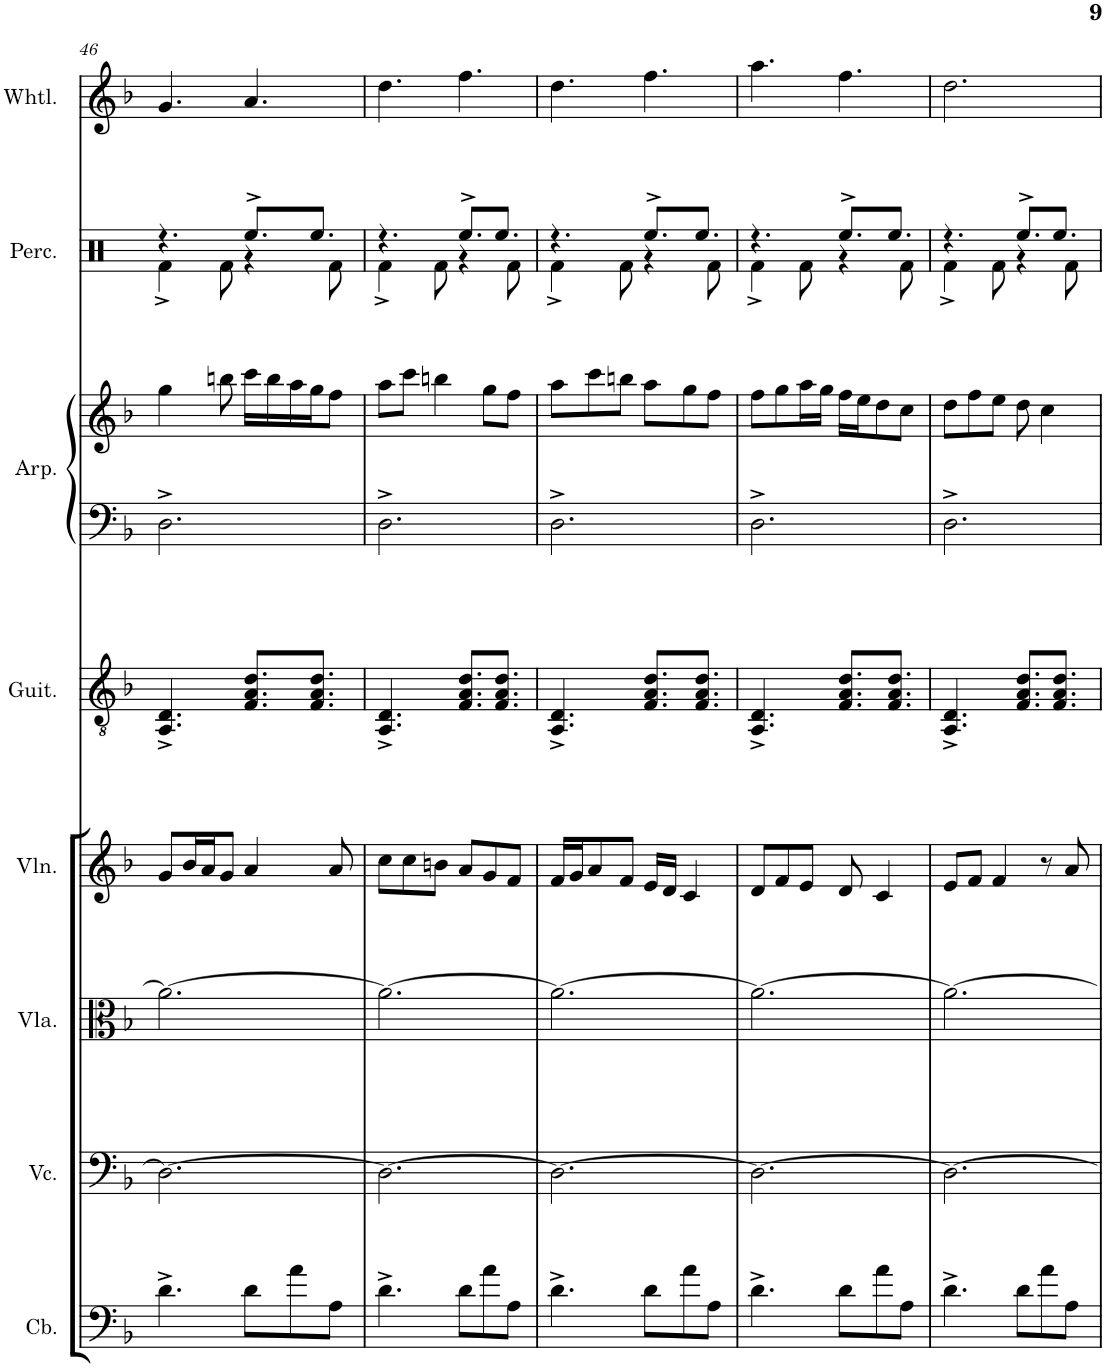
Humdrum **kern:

**kern	**kern	**kern	**kern	**kern	**kern	**kern	**kern	**kern
*part8	*part7	*part6	*part5	*part4	*part3	*part3	*part2	*part1
*staff9	*staff8	*staff7	*staff6	*staff5	*staff4	*staff3	*staff2	*staff1
*I"Contrabajo	*I"Violonchelo	*I"Viola	*I"Violín	*I"Guitarra	*I"Arpa	*	*I"Percusión	*I"Whistle
*I'Cb.	*I'Vc.	*I'Vla.	*I'Vln.	*I'Guit.	*I'Arp.	*	*I'Perc.	*I'Whtl.
!!LO:PB:g=z
*clefF4	*clefF4	*clefC3	*clefG2	*clefGv2	*clefF4	*clefG2	*clefX	*clefG2
*Trd7c12	*	*	*	*	*	*	*	*
*k[b-]	*k[b-]	*k[b-]	*k[b-]	*k[b-]	*k[b-]	*k[b-]	*k[]	*k[b-]
*M6/8	*M6/8	*M6/8	*M6/8	*M6/8	*M6/8	*M6/8	*M6/8	*M6/8
=46	=46	=46	=46	=46	=46	=46	=46	=46
*	*	*	*	*	*	*	*^	*
4.d^\	2.D\_	2.a\_	8g/L	4.AA/^ 4.D/^	2.D^\	4gg\	4.r	4Rf^\	4.g/
.	.	.	16b-/L	.	.	.	.	.	.
.	.	.	16a/J	.	.	.	.	.	.
.	.	.	8g/J	.	.	8bbn\	.	8Rf\	.
8d\L	.	.	4a/	8.F/ 8.A/ 8.d/L	.	16ccc\LL	8.Ree^/L	4r	4.a/
.	.	.	.	.	.	16bb\	.	.	.
8a\	.	.	.	.	.	16aa\	.	.	.
.	.	.	.	8.F/ 8.A/ 8.d/J	.	16gg\J	8.Ree/J	.	.
8A\J	.	.	8a/	.	.	8ff\J	.	8Rf\	.
=47	=47	=47	=47	=47	=47	=47	=47	=47	=47
4.d^\	2.D\_	2.a\_	8cc\L	4.AA/^ 4.D/^	2.D^\	8aa\L	4.r	4Rf^\	4.dd\
.	.	.	8cc\	.	.	8ccc\J	.	.	.
.	.	.	8bn\J	.	.	4bbn\	.	8Rf\	.
8d\L	.	.	8a/L	8.F/ 8.A/ 8.d/L	.	.	8.Ree^/L	4r	4.ff\
8a\	.	.	8g/	.	.	8gg\L	.	.	.
.	.	.	.	8.F/ 8.A/ 8.d/J	.	.	8.Ree/J	.	.
8A\J	.	.	8f/J	.	.	8ff\J	.	8Rf\	.
=48	=48	=48	=48	=48	=48	=48	=48	=48	=48
4.d^\	2.D\_	2.a\_	16f/LL	4.AA/^ 4.D/^	2.D^\	8aa\L	4.r	4Rf^\	4.dd\
.	.	.	16g/J	.	.	.	.	.	.
.	.	.	8a/	.	.	8ccc\	.	.	.
.	.	.	8f/J	.	.	8bbn\J	.	8Rf\	.
8d\L	.	.	16e/LL	8.F/ 8.A/ 8.d/L	.	8aa\L	8.Ree^/L	4r	4.ff\
.	.	.	16d/JJ	.	.	.	.	.	.
8a\	.	.	4c/	.	.	8gg\	.	.	.
.	.	.	.	8.F/ 8.A/ 8.d/J	.	.	8.Ree/J	.	.
8A\J	.	.	.	.	.	8ff\J	.	8Rf\	.
=49	=49	=49	=49	=49	=49	=49	=49	=49	=49
4.d^\	2.D\_	2.a\_	8d/L	4.AA/^ 4.D/^	2.D^\	8ff\L	4.r	4Rf^\	4.aa\
.	.	.	8f/	.	.	8gg\	.	.	.
.	.	.	8e/J	.	.	16aa\L	.	8Rf\	.
.	.	.	.	.	.	16gg\JJ	.	.	.
8d\L	.	.	8d/	8.F/ 8.A/ 8.d/L	.	16ff\LL	8.Ree^/L	4r	4.ff\
.	.	.	.	.	.	16ee\J	.	.	.
8a\	.	.	4c/	.	.	8dd\	.	.	.
.	.	.	.	8.F/ 8.A/ 8.d/J	.	.	8.Ree/J	.	.
8A\J	.	.	.	.	.	8cc\J	.	8Rf\	.
=50	=50	=50	=50	=50	=50	=50	=50	=50	=50
4.d^\	2.D\_	2.a\_	8e/L	4.AA/^ 4.D/^	2.D^\	8dd\L	4.r	4Rf^\	2.dd\
.	.	.	8f/J	.	.	8ff\	.	.	.
.	.	.	4f/	.	.	8ee\J	.	8Rf\	.
8d\L	.	.	.	8.F/ 8.A/ 8.d/L	.	8dd\	8.Ree^/L	4r	.
8a\	.	.	8r	.	.	4cc\	.	.	.
.	.	.	.	8.F/ 8.A/ 8.d/J	.	.	8.Ree/J	.	.
8A\J	.	.	8a/	.	.	.	.	8Rf\	.
*	*	*	*	*	*	*	*v	*v	*
=	=	=	=	=	=	=	=	=
*-	*-	*-	*-	*-	*-	*-	*-	*-
